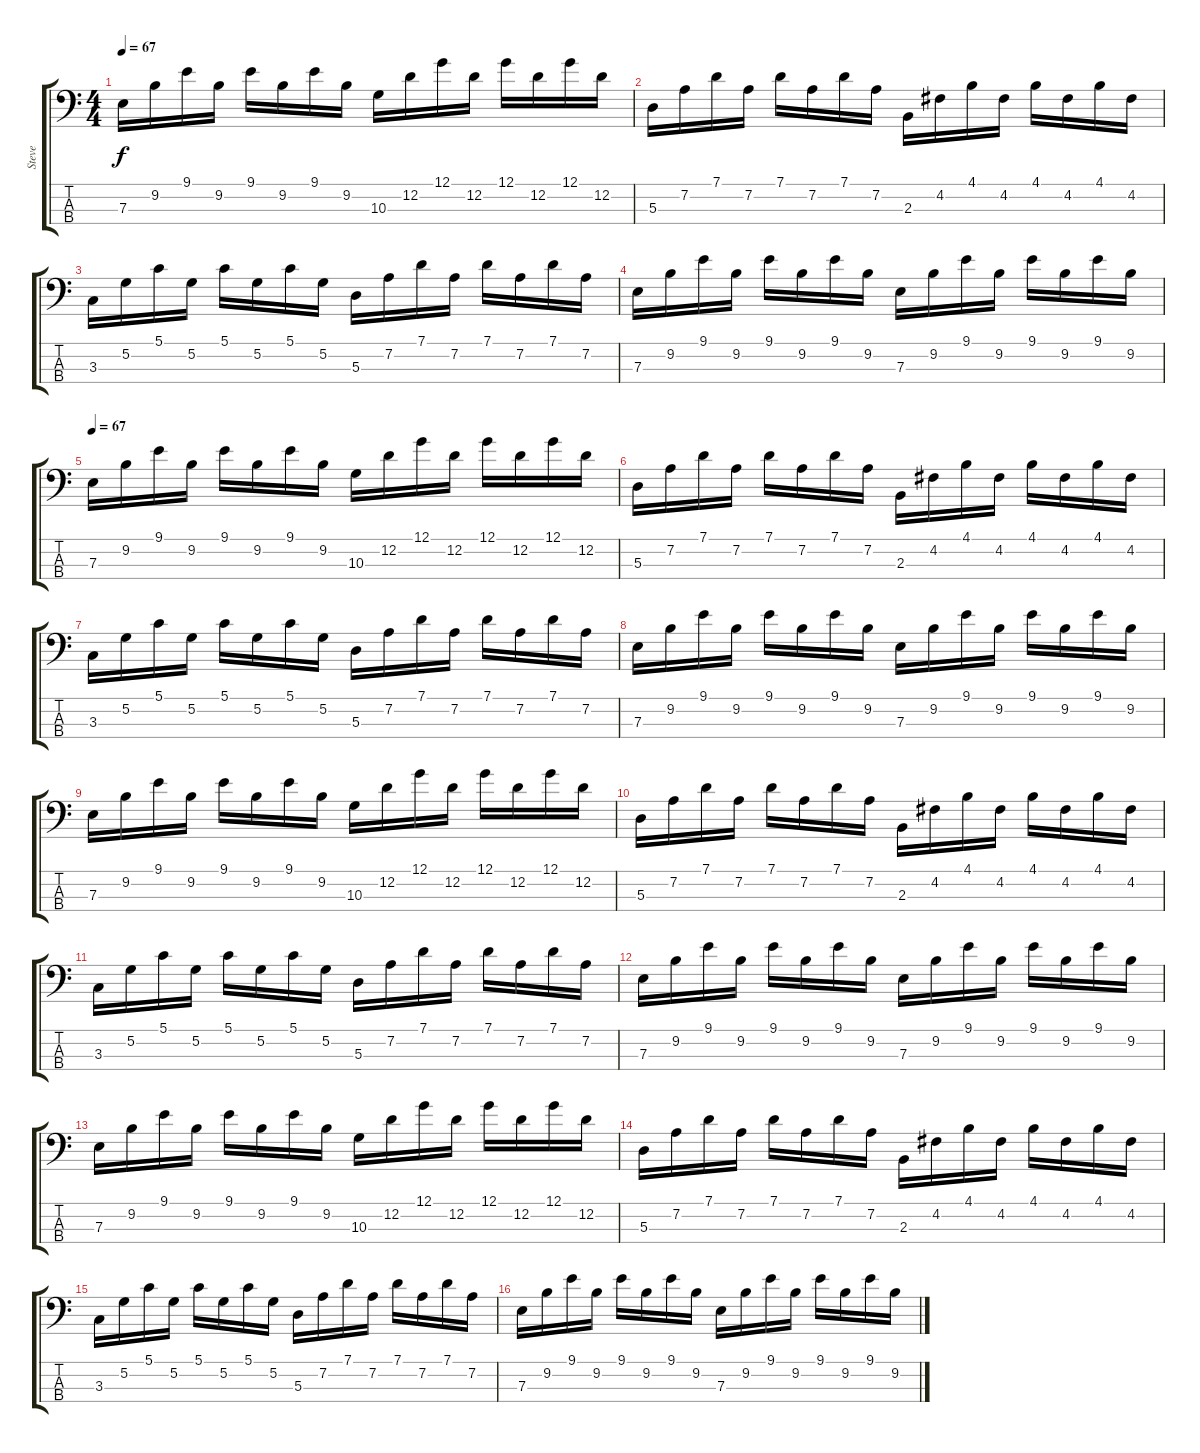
\track ("Steve" "Steve") {instrument electricbassfinger}
\staff {score tabs}
\tuning (G2 D2 A1 E1) {hide}
\ts (4 4)
\tempo 67
\clef f4
\ks c
7.3.16{dy f instrument electricbassfinger} 9.2.16 9.1.16 9.2.16 9.1.16 9.2.16 9.1.16 9.2.16 10.3.16 12.2.16 12.1.16 12.2.16 12.1.16 12.2.16 12.1.16 12.2.16 |
5.3.16 7.2.16 7.1.16 7.2.16 7.1.16 7.2.16 7.1.16 7.2.16 2.3.16 4.2.16 4.1.16 4.2.16 4.1.16 4.2.16 4.1.16 4.2.16 |
3.3.16 5.2.16 5.1.16 5.2.16 5.1.16 5.2.16 5.1.16 5.2.16 5.3.16 7.2.16 7.1.16 7.2.16 7.1.16 7.2.16 7.1.16 7.2.16 |
7.3.16 9.2.16 9.1.16 9.2.16 9.1.16 9.2.16 9.1.16 9.2.16 7.3.16 9.2.16 9.1.16 9.2.16 9.1.16 9.2.16 9.1.16 9.2.16 |
\tempo 67
7.3.16 9.2.16 9.1.16 9.2.16 9.1.16 9.2.16 9.1.16 9.2.16 10.3.16 12.2.16 12.1.16 12.2.16 12.1.16 12.2.16 12.1.16 12.2.16 |
5.3.16 7.2.16 7.1.16 7.2.16 7.1.16 7.2.16 7.1.16 7.2.16 2.3.16 4.2.16 4.1.16 4.2.16 4.1.16 4.2.16 4.1.16 4.2.16 |
3.3.16 5.2.16 5.1.16 5.2.16 5.1.16 5.2.16 5.1.16 5.2.16 5.3.16 7.2.16 7.1.16 7.2.16 7.1.16 7.2.16 7.1.16 7.2.16 |
7.3.16 9.2.16 9.1.16 9.2.16 9.1.16 9.2.16 9.1.16 9.2.16 7.3.16 9.2.16 9.1.16 9.2.16 9.1.16 9.2.16 9.1.16 9.2.16 |
7.3.16 9.2.16 9.1.16 9.2.16 9.1.16 9.2.16 9.1.16 9.2.16 10.3.16 12.2.16 12.1.16 12.2.16 12.1.16 12.2.16 12.1.16 12.2.16 |
5.3.16 7.2.16 7.1.16 7.2.16 7.1.16 7.2.16 7.1.16 7.2.16 2.3.16 4.2.16 4.1.16 4.2.16 4.1.16 4.2.16 4.1.16 4.2.16 |
3.3.16 5.2.16 5.1.16 5.2.16 5.1.16 5.2.16 5.1.16 5.2.16 5.3.16 7.2.16 7.1.16 7.2.16 7.1.16 7.2.16 7.1.16 7.2.16 |
7.3.16 9.2.16 9.1.16 9.2.16 9.1.16 9.2.16 9.1.16 9.2.16 7.3.16 9.2.16 9.1.16 9.2.16 9.1.16 9.2.16 9.1.16 9.2.16 |
7.3.16 9.2.16 9.1.16 9.2.16 9.1.16 9.2.16 9.1.16 9.2.16 10.3.16 12.2.16 12.1.16 12.2.16 12.1.16 12.2.16 12.1.16 12.2.16 |
5.3.16 7.2.16 7.1.16 7.2.16 7.1.16 7.2.16 7.1.16 7.2.16 2.3.16 4.2.16 4.1.16 4.2.16 4.1.16 4.2.16 4.1.16 4.2.16 |
3.3.16 5.2.16 5.1.16 5.2.16 5.1.16 5.2.16 5.1.16 5.2.16 5.3.16 7.2.16 7.1.16 7.2.16 7.1.16 7.2.16 7.1.16 7.2.16 |
7.3.16 9.2.16 9.1.16 9.2.16 9.1.16 9.2.16 9.1.16 9.2.16 7.3.16 9.2.16 9.1.16 9.2.16 9.1.16 9.2.16 9.1.16 9.2.16
